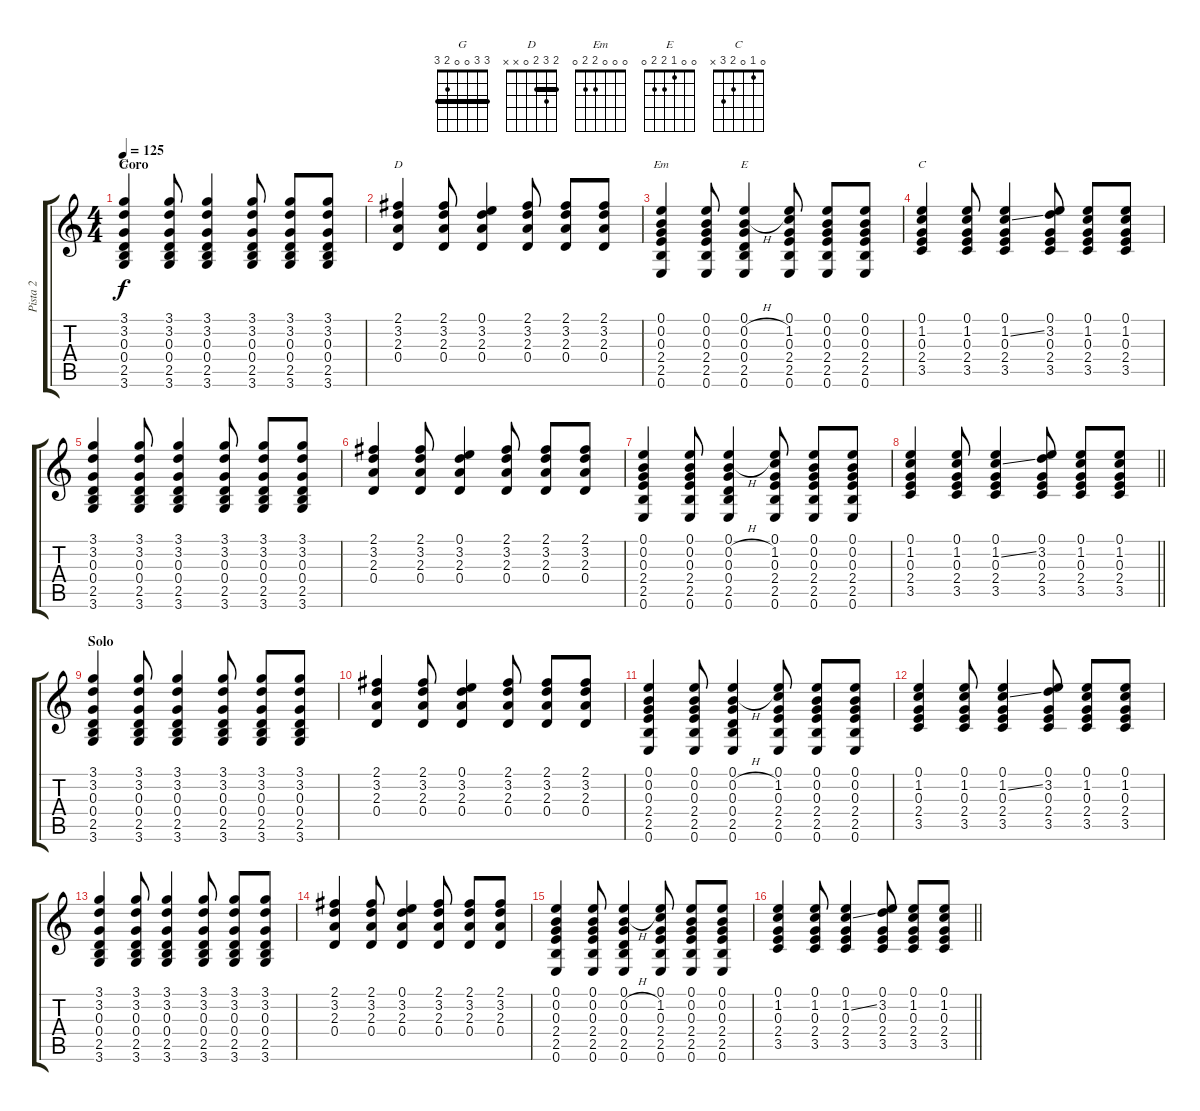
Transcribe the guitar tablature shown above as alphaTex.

\track ("Pista 2" "Pista 2") {instrument acousticguitarsteel}
\staff {score tabs}
\tuning (E4 B3 G3 D3 A2 E2) {hide}
\chord ("G" 3 3 0 0 2 3) {barre 3}
\chord ("D" 2 3 2 0 x x) {barre 2}
\chord ("Em" 0 0 0 2 2 0)
\chord ("E" 0 0 1 2 2 0)
\chord ("C" 0 1 0 2 3 x)
\ts (4 4)
\section ("" "Coro")
\tempo 125
\clef g2
\ks c
(3.1 3.2 0.3 0.4 2.5 3.6).4{ch "G" dy f} (3.1 3.2 0.3 0.4 2.5 3.6).8 (3.1 3.2 0.3 0.4 2.5 3.6).4 (3.1 3.2 0.3 0.4 2.5 3.6).8 (3.1 3.2 0.3 0.4 2.5 3.6).8 (3.1 3.2 0.3 0.4 2.5 3.6).8 |
(2.1 3.2 2.3 0.4).4{ch "D"} (2.1 3.2 2.3 0.4).8 (0.1 3.2 2.3 0.4).4 (2.1 3.2 2.3 0.4).8 (2.1 3.2 2.3 0.4).8 (2.1 3.2 2.3 0.4).8 |
(0.1 0.2 0.3 2.4 2.5 0.6).4{ch "Em"} (0.1 0.2 0.3 2.4 2.5 0.6).8 (0.1 0.2{h} 0.3 0.4 2.5 0.6).4{ch "E"} (0.1 1.2 0.3 2.4 2.5 0.6).8 (0.1 0.2 0.3 2.4 2.5 0.6).8 (0.1 0.2 0.3 2.4 2.5 0.6).8 |
(0.1 1.2 0.3 2.4 3.5).4{ch "C"} (0.1 1.2 0.3 2.4 3.5).8 (0.1 1.2{ss} 0.3 2.4 3.5).4 (0.1 3.2 0.3 2.4 3.5).8 (0.1 1.2 0.3 2.4 3.5).8 (0.1 1.2 0.3 2.4 3.5).8 |
(3.1 3.2 0.3 0.4 2.5 3.6).4 (3.1 3.2 0.3 0.4 2.5 3.6).8 (3.1 3.2 0.3 0.4 2.5 3.6).4 (3.1 3.2 0.3 0.4 2.5 3.6).8 (3.1 3.2 0.3 0.4 2.5 3.6).8 (3.1 3.2 0.3 0.4 2.5 3.6).8 |
(2.1 3.2 2.3 0.4).4 (2.1 3.2 2.3 0.4).8 (0.1 3.2 2.3 0.4).4 (2.1 3.2 2.3 0.4).8 (2.1 3.2 2.3 0.4).8 (2.1 3.2 2.3 0.4).8 |
(0.1 0.2 0.3 2.4 2.5 0.6).4 (0.1 0.2 0.3 2.4 2.5 0.6).8 (0.1 0.2{h} 0.3 0.4 2.5 0.6).4 (0.1 1.2 0.3 2.4 2.5 0.6).8 (0.1 0.2 0.3 2.4 2.5 0.6).8 (0.1 0.2 0.3 2.4 2.5 0.6).8 |
\barLineRight lightlight
(0.1 1.2 0.3 2.4 3.5).4 (0.1 1.2 0.3 2.4 3.5).8 (0.1 1.2{ss} 0.3 2.4 3.5).4 (0.1 3.2 0.3 2.4 3.5).8 (0.1 1.2 0.3 2.4 3.5).8 (0.1 1.2 0.3 2.4 3.5).8 |
\section ("" "Solo")
(3.1 3.2 0.3 0.4 2.5 3.6).4 (3.1 3.2 0.3 0.4 2.5 3.6).8 (3.1 3.2 0.3 0.4 2.5 3.6).4 (3.1 3.2 0.3 0.4 2.5 3.6).8 (3.1 3.2 0.3 0.4 2.5 3.6).8 (3.1 3.2 0.3 0.4 2.5 3.6).8 |
(2.1 3.2 2.3 0.4).4 (2.1 3.2 2.3 0.4).8 (0.1 3.2 2.3 0.4).4 (2.1 3.2 2.3 0.4).8 (2.1 3.2 2.3 0.4).8 (2.1 3.2 2.3 0.4).8 |
(0.1 0.2 0.3 2.4 2.5 0.6).4 (0.1 0.2 0.3 2.4 2.5 0.6).8 (0.1 0.2{h} 0.3 0.4 2.5 0.6).4 (0.1 1.2 0.3 2.4 2.5 0.6).8 (0.1 0.2 0.3 2.4 2.5 0.6).8 (0.1 0.2 0.3 2.4 2.5 0.6).8 |
(0.1 1.2 0.3 2.4 3.5).4 (0.1 1.2 0.3 2.4 3.5).8 (0.1 1.2{ss} 0.3 2.4 3.5).4 (0.1 3.2 0.3 2.4 3.5).8 (0.1 1.2 0.3 2.4 3.5).8 (0.1 1.2 0.3 2.4 3.5).8 |
(3.1 3.2 0.3 0.4 2.5 3.6).4 (3.1 3.2 0.3 0.4 2.5 3.6).8 (3.1 3.2 0.3 0.4 2.5 3.6).4 (3.1 3.2 0.3 0.4 2.5 3.6).8 (3.1 3.2 0.3 0.4 2.5 3.6).8 (3.1 3.2 0.3 0.4 2.5 3.6).8 |
(2.1 3.2 2.3 0.4).4 (2.1 3.2 2.3 0.4).8 (0.1 3.2 2.3 0.4).4 (2.1 3.2 2.3 0.4).8 (2.1 3.2 2.3 0.4).8 (2.1 3.2 2.3 0.4).8 |
(0.1 0.2 0.3 2.4 2.5 0.6).4 (0.1 0.2 0.3 2.4 2.5 0.6).8 (0.1 0.2{h} 0.3 0.4 2.5 0.6).4 (0.1 1.2 0.3 2.4 2.5 0.6).8 (0.1 0.2 0.3 2.4 2.5 0.6).8 (0.1 0.2 0.3 2.4 2.5 0.6).8 |
\barLineRight lightlight
(0.1 1.2 0.3 2.4 3.5).4 (0.1 1.2 0.3 2.4 3.5).8 (0.1 1.2{ss} 0.3 2.4 3.5).4 (0.1 3.2 0.3 2.4 3.5).8 (0.1 1.2 0.3 2.4 3.5).8 (0.1 1.2 0.3 2.4 3.5).8
